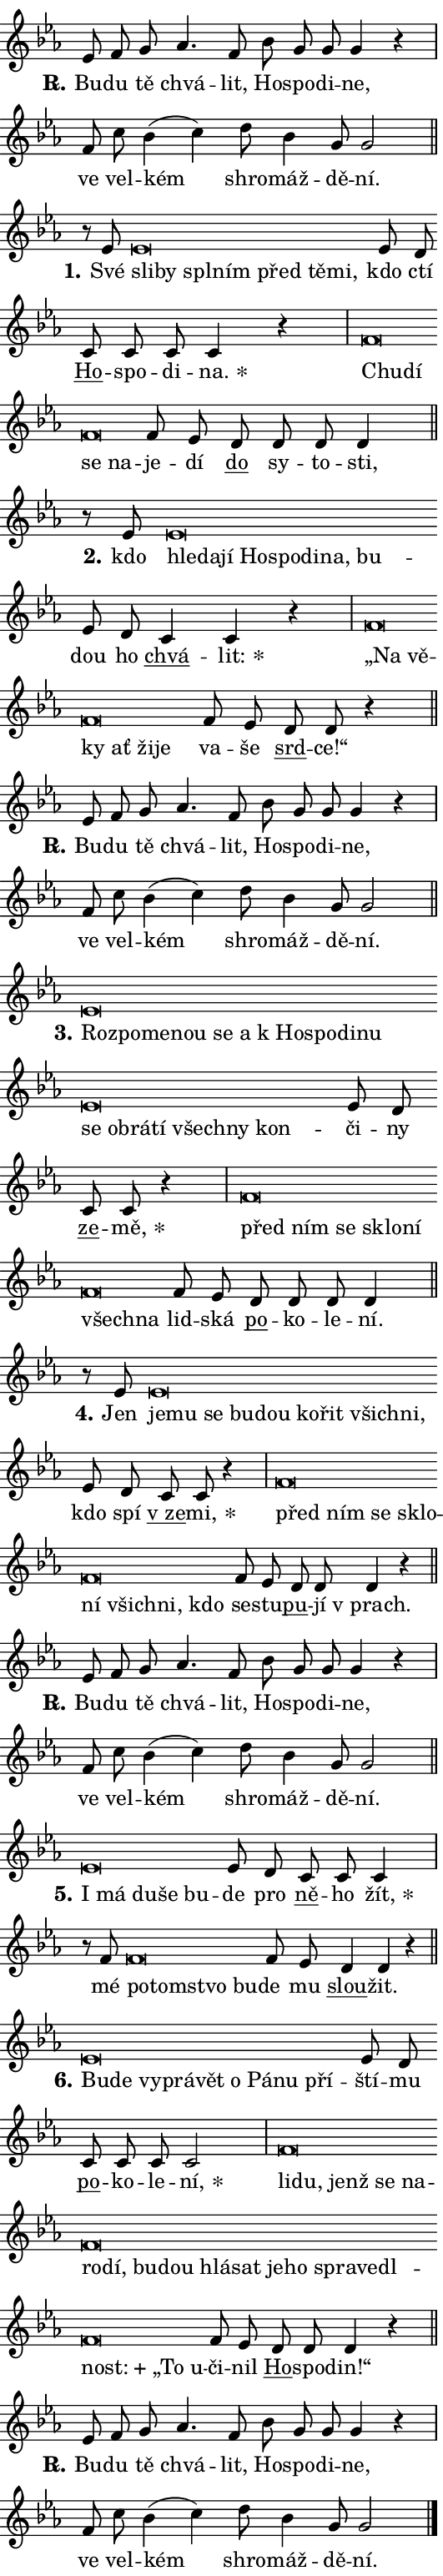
\version "2.24.0"
\header { tagline = "" }
\paper {
  indent = 0\cm
  top-margin = 0\cm
  right-margin = 0.13\cm % to fit lyric hyphens
  bottom-margin = 0\cm
  left-margin = 0\cm
  paper-width = 9\cm
  page-breaking = #ly:one-page-breaking
  system-system-spacing.basic-distance = #11
  score-system-spacing.basic-distance = #11
  ragged-last = ##f
}


%% Author: Thomas Morley
%% https://lists.gnu.org/archive/html/lilypond-user/2020-05/msg00002.html
#(define (line-position grob)
"Returns position of @var[grob} in current system:
   @code{'start}, if at first time-step
   @code{'end}, if at last time-step
   @code{'middle} otherwise
"
  (let* ((col (ly:item-get-column grob))
         (ln (ly:grob-object col 'left-neighbor))
         (rn (ly:grob-object col 'right-neighbor))
         (col-to-check-left (if (ly:grob? ln) ln col))
         (col-to-check-right (if (ly:grob? rn) rn col))
         (break-dir-left
           (and
             (ly:grob-property col-to-check-left 'non-musical #f)
             (ly:item-break-dir col-to-check-left)))
         (break-dir-right
           (and
             (ly:grob-property col-to-check-right 'non-musical #f)
             (ly:item-break-dir col-to-check-right))))
        (cond ((eqv? 1 break-dir-left) 'start)
              ((eqv? -1 break-dir-right) 'end)
              (else 'middle))))

#(define (tranparent-at-line-position vctor)
  (lambda (grob)
  "Relying on @code{line-position} select the relevant enry from @var{vctor}.
Used to determine transparency,"
    (case (line-position grob)
      ((end) (not (vector-ref vctor 0)))
      ((middle) (not (vector-ref vctor 1)))
      ((start) (not (vector-ref vctor 2))))))

noteHeadBreakVisibility =
#(define-music-function (break-visibility)(vector?)
"Makes @code{NoteHead}s transparent relying on @var{break-visibility}"
#{
  \override NoteHead.transparent =
    #(tranparent-at-line-position break-visibility)
#})

#(define delete-ledgers-for-transparent-note-heads
  (lambda (grob)
    "Reads whether a @code{NoteHead} is transparent.
If so this @code{NoteHead} is removed from @code{'note-heads} from
@var{grob}, which is supposed to be @code{LedgerLineSpanner}.
As a result ledgers are not printed for this @code{NoteHead}"
    (let* ((nhds-array (ly:grob-object grob 'note-heads))
           (nhds-list
             (if (ly:grob-array? nhds-array)
                 (ly:grob-array->list nhds-array)
                 '()))
           ;; Relies on the transparent-property being done before
           ;; Staff.LedgerLineSpanner.after-line-breaking is executed.
           ;; This is fragile ...
           (to-keep
             (remove
               (lambda (nhd)
                 (ly:grob-property nhd 'transparent #f))
               nhds-list)))
      ;; TODO find a better method to iterate over grob-arrays, similiar
      ;; to filter/remove etc for lists
      ;; For now rebuilt from scratch
      (set! (ly:grob-object grob 'note-heads)  '())
      (for-each
        (lambda (nhd)
          (ly:pointer-group-interface::add-grob grob 'note-heads nhd))
        to-keep))))

squashNotes = {
  \override NoteHead.X-extent = #'(-0.2 . 0.2)
  \override NoteHead.Y-extent = #'(-0.75 . 0)
  \override NoteHead.stencil =
    #(lambda (grob)
       (let ((pos (ly:grob-property grob 'staff-position)))
         (begin
           (if (< pos -7) (display "ERROR: Lower brevis then expected\n") (display ""))
           (if (<= pos -6) ly:text-interface::print ly:note-head::print))))
}
unSquashNotes = {
  \revert NoteHead.X-extent
  \revert NoteHead.Y-extent
  \revert NoteHead.stencil
}

hideNotes = \noteHeadBreakVisibility #begin-of-line-visible
unHideNotes = \noteHeadBreakVisibility #all-visible

% work-around for resetting accidentals
% https://lilypond.org/doc/v2.23/Documentation/notation/displaying-rhythms#unmetered-music
cadenzaMeasure = {
  \cadenzaOff
  \partial 1024 s1024
  \cadenzaOn
}

#(define-markup-command (accent layout props text) (markup?)
  "Underline accented syllable"
  (interpret-markup layout props
    #{\markup \override #'(offset . 4.3) \underline { #text }#}))

responsum = \markup \concat {
  "R" \hspace #-1.05 \path #0.1 #'((moveto 0 0.07) (lineto 0.9 0.8)) \hspace #0.05 "."
}

spaceSize = #0.6828661417322834 % exact space size for TeX Gyre Schola

\layout {
  \context {
    \Staff
    \remove "Time_signature_engraver"
    \override LedgerLineSpanner.after-line-breaking = #delete-ledgers-for-transparent-note-heads
  }
  \context {
    \Lyrics {
      \override LyricSpace.minimum-distance = \spaceSize
      \override LyricText.font-name = #"TeX Gyre Schola"
      \override LyricText.font-size = 1
      \override StanzaNumber.font-name = #"TeX Gyre Schola Bold"
      \override StanzaNumber.font-size = 1
    }
  }
  \context {
    \Score 
    \override NoteHead.text =
      #(lambda (grob) 
        (let ((pos (ly:grob-property grob 'staff-position)))
          #{\markup {
            \combine
              \halign #-0.55 \raise #(if (= pos -6) 0 0.5) \override #'(thickness . 2) \draw-line #'(3.2 . 0)
              \musicglyph "noteheads.sM1"
          }#}))
  }
}

% magnetic-lyrics.ily
%
%   written by
%     Jean Abou Samra <jean@abou-samra.fr>
%     Werner Lemberg <wl@gnu.org>
%
%   adapted by
%     Jiri Hon <jiri.hon@gmail.com>
%
% Version 2022-Apr-15

% https://www.mail-archive.com/lilypond-user@gnu.org/msg149350.html

#(define (Left_hyphen_pointer_engraver context)
   "Collect syllable-hyphen-syllable occurrences in lyrics and store
them in properties.  This engraver only looks to the left.  For
example, if the lyrics input is @code{foo -- bar}, it does the
following.

@itemize @bullet
@item
Set the @code{text} property of the @code{LyricHyphen} grob between
@q{foo} and @q{bar} to @code{foo}.

@item
Set the @code{left-hyphen} property of the @code{LyricText} grob with
text @q{foo} to the @code{LyricHyphen} grob between @q{foo} and
@q{bar}.
@end itemize

Use this auxiliary engraver in combination with the
@code{lyric-@/text::@/apply-@/magnetic-@/offset!} hook."
   (let ((hyphen #f)
         (text #f))
     (make-engraver
      (acknowledgers
       ((lyric-syllable-interface engraver grob source-engraver)
        (set! text grob)))
      (end-acknowledgers
       ((lyric-hyphen-interface engraver grob source-engraver)
        ;(when (not (grob::has-interface grob 'lyric-space-interface))
          (set! hyphen grob)));)
      ((stop-translation-timestep engraver)
       (when (and text hyphen)
         (ly:grob-set-object! text 'left-hyphen hyphen))
       (set! text #f)
       (set! hyphen #f)))))

#(define (lyric-text::apply-magnetic-offset! grob)
   "If the space between two syllables is less than the value in
property @code{LyricText@/.details@/.squash-threshold}, move the right
syllable to the left so that it gets concatenated with the left
syllable.

Use this function as a hook for
@code{LyricText@/.after-@/line-@/breaking} if the
@code{Left_@/hyphen_@/pointer_@/engraver} is active."
   (let ((hyphen (ly:grob-object grob 'left-hyphen #f)))
     (when hyphen
       (let ((left-text (ly:spanner-bound hyphen LEFT)))
         (when (grob::has-interface left-text 'lyric-syllable-interface)
           (let* ((common (ly:grob-common-refpoint grob left-text X))
                  (this-x-ext (ly:grob-extent grob common X))
                  (left-x-ext
                   (begin
                     ;; Trigger magnetism for left-text.
                     (ly:grob-property left-text 'after-line-breaking)
                     (ly:grob-extent left-text common X)))
                  ;; `delta` is the gap width between two syllables.
                  (delta (- (interval-start this-x-ext)
                            (interval-end left-x-ext)))
                  (details (ly:grob-property grob 'details))
                  (threshold (assoc-get 'squash-threshold details 0.2)))
             (when (< delta threshold)
               (let* (;; We have to manipulate the input text so that
                      ;; ligatures crossing syllable boundaries are not
                      ;; disabled.  For languages based on the Latin
                      ;; script this is essentially a beautification.
                      ;; However, for non-Western scripts it can be a
                      ;; necessity.
                      (lt (ly:grob-property left-text 'text))
                      (rt (ly:grob-property grob 'text))
                      (is-space (grob::has-interface hyphen 'lyric-space-interface))
                      (space (if is-space " " ""))
                      (extra-delta (if is-space spaceSize 0))
                      ;; Append new syllable.
                      (ltrt-space (if (and (string? lt) (string? rt))
                                (string-append lt space rt)
                                (make-concat-markup (list lt space rt))))
                      ;; Right-align `ltrt` to the right side.
                      (ltrt-space-markup (grob-interpret-markup
                               grob
                               (make-translate-markup
                                (cons (interval-length this-x-ext) 0)
                                (make-right-align-markup ltrt-space)))))
                 (begin
                   ;; Don't print `left-text`.
                   (ly:grob-set-property! left-text 'stencil #f)
                   ;; Set text and stencil (which holds all collected
                   ;; syllables so far) and shift it to the left.
                   (ly:grob-set-property! grob 'text ltrt-space)
                   (ly:grob-set-property! grob 'stencil ltrt-space-markup)
                   (ly:grob-translate-axis! grob (- (- delta extra-delta)) X))))))))))


#(define (lyric-hyphen::displace-bounds-first grob)
   ;; Make very sure this callback isn't triggered too early.
   (let ((left (ly:spanner-bound grob LEFT))
         (right (ly:spanner-bound grob RIGHT)))
     (ly:grob-property left 'after-line-breaking)
     (ly:grob-property right 'after-line-breaking)
     (ly:lyric-hyphen::print grob)))

squashThreshold = #0.4

\layout {
  \context {
    \Lyrics
    \consists #Left_hyphen_pointer_engraver
    \override LyricText.after-line-breaking =
      #lyric-text::apply-magnetic-offset!
    \override LyricHyphen.stencil = #lyric-hyphen::displace-bounds-first
    \override LyricText.details.squash-threshold = \squashThreshold
    \override LyricHyphen.minimum-distance = 0
    \override LyricHyphen.minimum-length = \squashThreshold
  }
}

squashText = \override LyricText.details.squash-threshold = 9999
unSquashText = \override LyricText.details.squash-threshold = \squashThreshold

leftText = \override LyricText.self-alignment-X = #LEFT
unLeftText = \revert LyricText.self-alignment-X

starOffset = #(lambda (grob) 
                (let ((x_offset (ly:self-alignment-interface::aligned-on-x-parent grob)))
                  (if (= x_offset 0) 0 (+ x_offset 1.2))))

star = #(define-music-function (syllable)(string?)
"Append star separator at the end of a syllable"
#{
  \once \override LyricText.X-offset = #starOffset
  \lyricmode { \markup {
    #syllable
    \override #'((font-name . "TeX Gyre Schola Bold")) \hspace #0.2 \lower #0.65 \larger "*"
  } }
#})

starAccent = #(define-music-function (syllable)(string?)
"Append star separator at the end of a syllable and make accent"
#{
  \once \override LyricText.X-offset = #starOffset
  \lyricmode { \markup {
    \accent #syllable
    \override #'((font-name . "TeX Gyre Schola Bold")) \hspace #0.2 \lower #0.65 \larger "*"
  } }
#})

breath = #(define-music-function (syllable)(string?)
"Append breathing indicator at the end of a syllable"
#{
  \lyricmode { \markup { #syllable "+" } }
#})

optionalBreath = #(define-music-function (syllable)(string?)
"Append optional breathing indicator at the end of a syllable"
#{
  \lyricmode { \markup { #syllable "(+)" } }
#})


\score {
    <<
        \new Voice = "melody" { \cadenzaOn \key es \major \relative { es'8 f g as4. f8 \bar "" bes g g g4 r \cadenzaMeasure \bar "|" f8 c' \bar "" bes4( c) \bar "" d8 bes4 g8 g2 \cadenzaMeasure \bar "||" \break } }
        \new Lyrics \lyricsto "melody" { \lyricmode { \set stanza = \responsum
Bu -- du tě chvá -- lit, Ho -- spo -- di -- ne, ve vel -- kém shro -- máž -- dě -- ní. } }
    >>
    \layout {}
}

\score {
    <<
        \new Voice = "melody" { \cadenzaOn \key es \major \relative { r8 es'8 \squashNotes es\breve*1/16 \hideNotes \breve*1/16 \bar "" \breve*1/16 \bar "" \breve*1/16 \bar "" \breve*1/16 \bar "" \breve*1/16 \breve*1/16 \bar "" \unHideNotes \unSquashNotes es8 d \bar "" c c c c4 r \cadenzaMeasure \bar "|" \squashNotes f\breve*1/16 \hideNotes \breve*1/16 \bar "" \breve*1/16 \breve*1/16 \bar "" \unHideNotes \unSquashNotes f8 es \bar "" d d d d4 \cadenzaMeasure \bar "||" \break } }
        \new Lyrics \lyricsto "melody" { \lyricmode { \set stanza = "1."
Své \leftText sli -- \squashText by spl -- ním před tě -- mi, \unLeftText \unSquashText kdo ctí \markup \accent Ho -- spo -- di -- \star na. \leftText Chu -- \squashText dí se na -- \unLeftText \unSquashText je -- dí \markup \accent do sy -- to -- sti, } }
    >>
    \layout {}
}

\score {
    <<
        \new Voice = "melody" { \cadenzaOn \key es \major \relative { r8 es'8 \squashNotes es\breve*1/16 \hideNotes \breve*1/16 \bar "" \breve*1/16 \bar "" \breve*1/16 \bar "" \breve*1/16 \bar "" \breve*1/16 \bar "" \breve*1/16 \breve*1/16 \bar "" \unHideNotes \unSquashNotes es8 d \bar "" c4 c r \cadenzaMeasure \bar "|" \squashNotes f\breve*1/16 \hideNotes \breve*1/16 \bar "" \breve*1/16 \bar "" \breve*1/16 \bar "" \breve*1/16 \breve*1/16 \bar "" \unHideNotes \unSquashNotes f8 es \bar "" d8 d r4 \cadenzaMeasure \bar "||" \break } }
        \new Lyrics \lyricsto "melody" { \lyricmode { \set stanza = "2."
kdo \leftText hle -- \squashText da -- jí Ho -- spo -- di -- na, bu -- \unLeftText \unSquashText dou ho \markup \accent chvá -- \star lit: \leftText „Na \squashText vě -- ky ať ži -- je \unLeftText \unSquashText va -- še \markup \accent srd -- ce!“ } }
    >>
    \layout {}
}

\score {
    <<
        \new Voice = "melody" { \cadenzaOn \key es \major \relative { es'8 f g as4. f8 \bar "" bes g g g4 r \cadenzaMeasure \bar "|" f8 c' \bar "" bes4( c) \bar "" d8 bes4 g8 g2 \cadenzaMeasure \bar "||" \break } }
        \new Lyrics \lyricsto "melody" { \lyricmode { \set stanza = \responsum
Bu -- du tě chvá -- lit, Ho -- spo -- di -- ne, ve vel -- kém shro -- máž -- dě -- ní. } }
    >>
    \layout {}
}

\score {
    <<
        \new Voice = "melody" { \cadenzaOn \key es \major \relative { \squashNotes es'\breve*1/16 \hideNotes \breve*1/16 \bar "" \breve*1/16 \bar "" \breve*1/16 \bar "" \breve*1/16 \bar "" \breve*1/16 \bar "" \breve*1/16 \bar "" \breve*1/16 \bar "" \breve*1/16 \bar "" \breve*1/16 \bar "" \breve*1/16 \bar "" \breve*1/16 \bar "" \breve*1/16 \bar "" \breve*1/16 \bar "" \breve*1/16 \bar "" \breve*1/16 \breve*1/16 \bar "" \unHideNotes \unSquashNotes es8 d \bar "" c8 c r4 \cadenzaMeasure \bar "|" \squashNotes f\breve*1/16 \hideNotes \breve*1/16 \bar "" \breve*1/16 \bar "" \breve*1/16 \bar "" \breve*1/16 \bar "" \breve*1/16 \breve*1/16 \bar "" \unHideNotes \unSquashNotes f8 es \bar "" d d d d4 \cadenzaMeasure \bar "||" \break } }
        \new Lyrics \lyricsto "melody" { \lyricmode { \set stanza = "3."
\leftText Roz -- \squashText po -- me -- nou se a "k Ho" -- spo -- di -- nu se ob -- rá -- tí všech -- ny kon -- \unLeftText \unSquashText či -- ny \markup \accent ze -- \star mě, \leftText před \squashText ním se sklo -- ní všech -- na \unLeftText \unSquashText lid -- ská \markup \accent po -- ko -- le -- ní. } }
    >>
    \layout {}
}

\score {
    <<
        \new Voice = "melody" { \cadenzaOn \key es \major \relative { r8 es'8 \squashNotes es\breve*1/16 \hideNotes \breve*1/16 \bar "" \breve*1/16 \bar "" \breve*1/16 \bar "" \breve*1/16 \bar "" \breve*1/16 \bar "" \breve*1/16 \bar "" \breve*1/16 \breve*1/16 \bar "" \unHideNotes \unSquashNotes es8 d \bar "" c8 c r4 \cadenzaMeasure \bar "|" \squashNotes f\breve*1/16 \hideNotes \breve*1/16 \bar "" \breve*1/16 \bar "" \breve*1/16 \bar "" \breve*1/16 \bar "" \breve*1/16 \bar "" \breve*1/16 \breve*1/16 \bar "" \unHideNotes \unSquashNotes f8 es \bar "" d d d4 r \cadenzaMeasure \bar "||" \break } }
        \new Lyrics \lyricsto "melody" { \lyricmode { \set stanza = "4."
Jen \leftText je -- \squashText mu se bu -- dou ko -- řit všich -- ni, \unLeftText \unSquashText kdo spí \markup \accent "v ze" -- \star mi, \leftText před \squashText ním se sklo -- ní všich -- ni, kdo \unLeftText \unSquashText se -- stu -- \markup \accent pu -- jí "v prach." } }
    >>
    \layout {}
}

\score {
    <<
        \new Voice = "melody" { \cadenzaOn \key es \major \relative { es'8 f g as4. f8 \bar "" bes g g g4 r \cadenzaMeasure \bar "|" f8 c' \bar "" bes4( c) \bar "" d8 bes4 g8 g2 \cadenzaMeasure \bar "||" \break } }
        \new Lyrics \lyricsto "melody" { \lyricmode { \set stanza = \responsum
Bu -- du tě chvá -- lit, Ho -- spo -- di -- ne, ve vel -- kém shro -- máž -- dě -- ní. } }
    >>
    \layout {}
}

\score {
    <<
        \new Voice = "melody" { \cadenzaOn \key es \major \relative { \squashNotes es'\breve*1/16 \hideNotes \breve*1/16 \bar "" \breve*1/16 \bar "" \breve*1/16 \breve*1/16 \bar "" \unHideNotes \unSquashNotes es8 d \bar "" c c c4 \cadenzaMeasure \bar "|" r8 f8 \squashNotes f\breve*1/16 \hideNotes \breve*1/16 \bar "" \breve*1/16 \breve*1/16 \bar "" \unHideNotes \unSquashNotes f8 es \bar "" d4 d r \cadenzaMeasure \bar "||" \break } }
        \new Lyrics \lyricsto "melody" { \lyricmode { \set stanza = "5."
\leftText I \squashText má du -- še bu -- \unLeftText \unSquashText de pro \markup \accent ně -- ho \star žít, mé \leftText po -- \squashText tom -- stvo bu -- \unLeftText \unSquashText de mu \markup \accent slou -- žit. } }
    >>
    \layout {}
}

\score {
    <<
        \new Voice = "melody" { \cadenzaOn \key es \major \relative { \squashNotes es'\breve*1/16 \hideNotes \breve*1/16 \bar "" \breve*1/16 \bar "" \breve*1/16 \bar "" \breve*1/16 \bar "" \breve*1/16 \bar "" \breve*1/16 \bar "" \breve*1/16 \breve*1/16 \bar "" \unHideNotes \unSquashNotes es8 d \bar "" c c c c2 \cadenzaMeasure \bar "|" \squashNotes f\breve*1/16 \hideNotes \breve*1/16 \bar "" \breve*1/16 \bar "" \breve*1/16 \bar "" \breve*1/16 \bar "" \breve*1/16 \bar "" \breve*1/16 \bar "" \breve*1/16 \bar "" \breve*1/16 \bar "" \breve*1/16 \bar "" \breve*1/16 \bar "" \breve*1/16 \bar "" \breve*1/16 \bar "" \breve*1/16 \bar "" \breve*1/16 \bar "" \breve*1/16 \bar "" \breve*1/16 \bar "" \breve*1/16 \breve*1/16 \bar "" \unHideNotes \unSquashNotes f8 es \bar "" d d d4 r \cadenzaMeasure \bar "||" \break } }
        \new Lyrics \lyricsto "melody" { \lyricmode { \set stanza = "6."
\leftText Bu -- \squashText de vy -- prá -- vět o Pá -- nu pří -- \unLeftText \unSquashText ští -- mu \markup \accent po -- ko -- le -- \star ní, \leftText li -- \squashText du, jenž se na -- ro -- dí, bu -- dou hlá -- sat je -- ho spra -- ve -- dl -- \breath "nost:" „To u -- \unLeftText \unSquashText či -- nil \markup \accent Ho -- spo -- din!“ } }
    >>
    \layout {}
}

\score {
    <<
        \new Voice = "melody" { \cadenzaOn \key es \major \relative { es'8 f g as4. f8 \bar "" bes g g g4 r \cadenzaMeasure \bar "|" f8 c' \bar "" bes4( c) \bar "" d8 bes4 g8 g2 \cadenzaMeasure \bar "||" \break } \bar "|." }
        \new Lyrics \lyricsto "melody" { \lyricmode { \set stanza = \responsum
Bu -- du tě chvá -- lit, Ho -- spo -- di -- ne, ve vel -- kém shro -- máž -- dě -- ní. } }
    >>
    \layout {}
}
